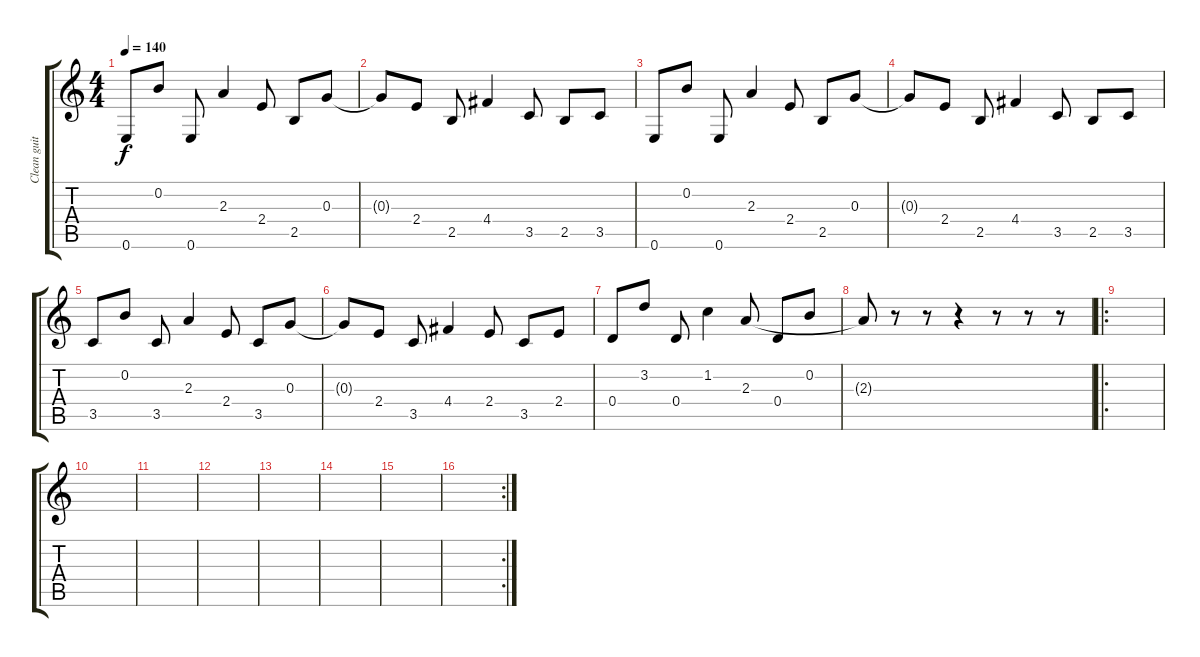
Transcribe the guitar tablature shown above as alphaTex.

\track ("Clean guitar" "Clean guit") {instrument electricguitarclean}
\staff {score tabs}
\tuning (E4 B3 G3 D3 A2 E2) {hide}
\ts (4 4)
\tempo 140
\clef g2
\ks c
0.6.8{dy f} 0.2.8 0.6.8 2.3.4 2.4.8 2.5.8 0.3.8 |
0.3{t}.8 2.4.8 2.5.8 4.4.4 3.5.8 2.5.8 3.5.8 |
0.6.8 0.2.8 0.6.8 2.3.4 2.4.8 2.5.8 0.3.8 |
0.3{t}.8 2.4.8 2.5.8 4.4.4 3.5.8 2.5.8 3.5.8 |
3.5.8 0.2.8 3.5.8 2.3.4 2.4.8 3.5.8 0.3.8 |
0.3{t}.8 2.4.8 3.5.8 4.4.4 2.4.8 3.5.8 2.4.8 |
0.4.8 3.2.8 0.4.8 1.2.4 2.3.8 0.4.8 0.2.8 |
2.3{t}.8 r.8 r.8 r.4 r.8 r.8 r.8 |
\ro
|
|
|
|
|
|
|
\rc 2
